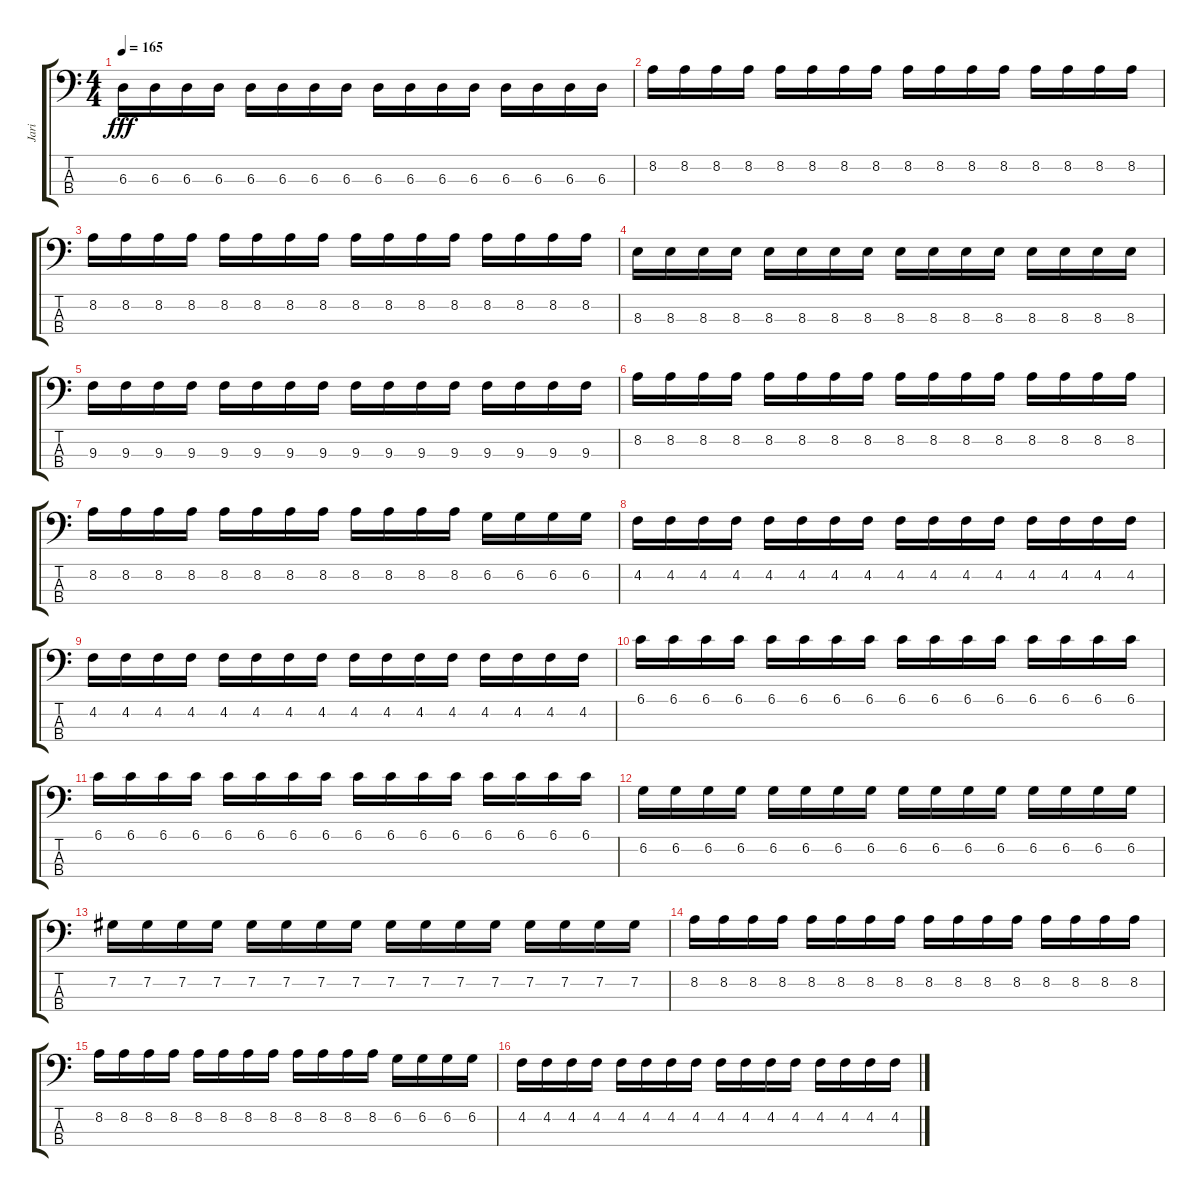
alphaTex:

\track ("Jari" "Jari") {instrument electricbassfinger}
\staff {score tabs}
\tuning (Gb2 Db2 Ab1 Eb1) {hide}
\ts (4 4)
\tempo 165
\clef f4
\ks c
6.3.16{dy fff} 6.3.16 6.3.16 6.3.16 6.3.16 6.3.16 6.3.16 6.3.16 6.3.16 6.3.16 6.3.16 6.3.16 6.3.16 6.3.16 6.3.16 6.3.16 |
8.2.16 8.2.16 8.2.16 8.2.16 8.2.16 8.2.16 8.2.16 8.2.16 8.2.16 8.2.16 8.2.16 8.2.16 8.2.16 8.2.16 8.2.16 8.2.16 |
8.2.16 8.2.16 8.2.16 8.2.16 8.2.16 8.2.16 8.2.16 8.2.16 8.2.16 8.2.16 8.2.16 8.2.16 8.2.16 8.2.16 8.2.16 8.2.16 |
8.3.16 8.3.16 8.3.16 8.3.16 8.3.16 8.3.16 8.3.16 8.3.16 8.3.16 8.3.16 8.3.16 8.3.16 8.3.16 8.3.16 8.3.16 8.3.16 |
9.3.16 9.3.16 9.3.16 9.3.16 9.3.16 9.3.16 9.3.16 9.3.16 9.3.16 9.3.16 9.3.16 9.3.16 9.3.16 9.3.16 9.3.16 9.3.16 |
8.2.16 8.2.16 8.2.16 8.2.16 8.2.16 8.2.16 8.2.16 8.2.16 8.2.16 8.2.16 8.2.16 8.2.16 8.2.16 8.2.16 8.2.16 8.2.16 |
8.2.16 8.2.16 8.2.16 8.2.16 8.2.16 8.2.16 8.2.16 8.2.16 8.2.16 8.2.16 8.2.16 8.2.16 6.2.16 6.2.16 6.2.16 6.2.16 |
4.2.16 4.2.16 4.2.16 4.2.16 4.2.16 4.2.16 4.2.16 4.2.16 4.2.16 4.2.16 4.2.16 4.2.16 4.2.16 4.2.16 4.2.16 4.2.16 |
4.2.16 4.2.16 4.2.16 4.2.16 4.2.16 4.2.16 4.2.16 4.2.16 4.2.16 4.2.16 4.2.16 4.2.16 4.2.16 4.2.16 4.2.16 4.2.16 |
6.1.16 6.1.16 6.1.16 6.1.16 6.1.16 6.1.16 6.1.16 6.1.16 6.1.16 6.1.16 6.1.16 6.1.16 6.1.16 6.1.16 6.1.16 6.1.16 |
6.1.16 6.1.16 6.1.16 6.1.16 6.1.16 6.1.16 6.1.16 6.1.16 6.1.16 6.1.16 6.1.16 6.1.16 6.1.16 6.1.16 6.1.16 6.1.16 |
6.2.16 6.2.16 6.2.16 6.2.16 6.2.16 6.2.16 6.2.16 6.2.16 6.2.16 6.2.16 6.2.16 6.2.16 6.2.16 6.2.16 6.2.16 6.2.16 |
7.2.16 7.2.16 7.2.16 7.2.16 7.2.16 7.2.16 7.2.16 7.2.16 7.2.16 7.2.16 7.2.16 7.2.16 7.2.16 7.2.16 7.2.16 7.2.16 |
8.2.16 8.2.16 8.2.16 8.2.16 8.2.16 8.2.16 8.2.16 8.2.16 8.2.16 8.2.16 8.2.16 8.2.16 8.2.16 8.2.16 8.2.16 8.2.16 |
8.2.16 8.2.16 8.2.16 8.2.16 8.2.16 8.2.16 8.2.16 8.2.16 8.2.16 8.2.16 8.2.16 8.2.16 6.2.16 6.2.16 6.2.16 6.2.16 |
4.2.16 4.2.16 4.2.16 4.2.16 4.2.16 4.2.16 4.2.16 4.2.16 4.2.16 4.2.16 4.2.16 4.2.16 4.2.16 4.2.16 4.2.16 4.2.16
